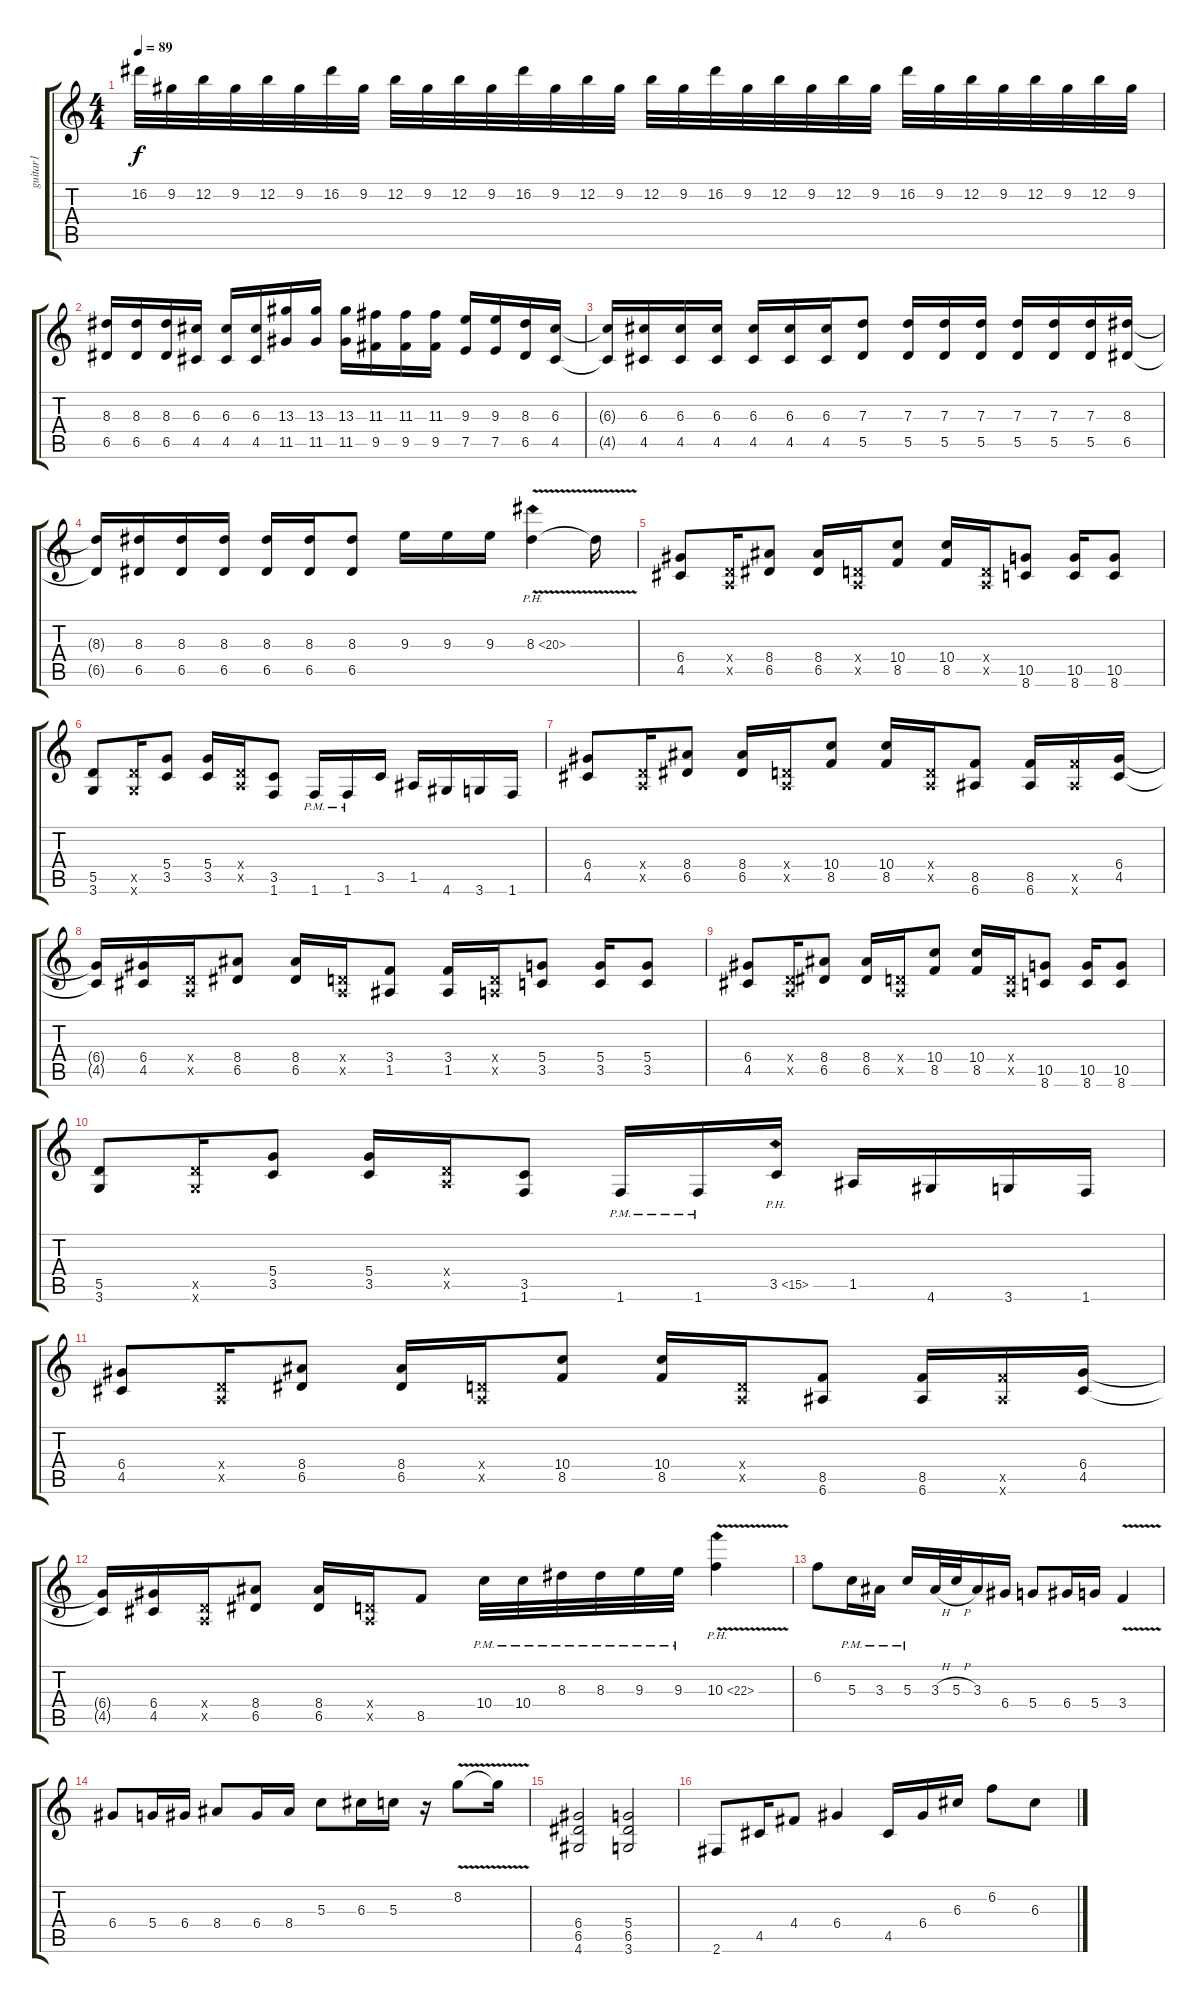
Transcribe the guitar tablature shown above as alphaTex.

\track ("guitar1" "guitar1") {instrument distortionguitar}
\staff {score tabs}
\tuning (E4 B3 G3 D3 A2 E2) {hide}
\ts (4 4)
\tempo 89
\clef g2
\ks c
16.2.32{dy f} 9.2.32 12.2.32 9.2.32 12.2.32 9.2.32 16.2.32 9.2.32 12.2.32 9.2.32 12.2.32 9.2.32 16.2.32 9.2.32 12.2.32 9.2.32 12.2.32 9.2.32 16.2.32 9.2.32 12.2.32 9.2.32 12.2.32 9.2.32 16.2.32 9.2.32 12.2.32 9.2.32 12.2.32 9.2.32 12.2.32 9.2.32 |
(8.3 6.5).16 (8.3 6.5).16 (8.3 6.5).16 (6.3 4.5).16 (6.3 4.5).16 (6.3 4.5).16 (13.3 11.5).16 (13.3 11.5).16 (13.3 11.5).16 (11.3 9.5).16 (11.3 9.5).16 (11.3 9.5).16 (9.3 7.5).16 (9.3 7.5).16 (8.3 6.5).16 (6.3 4.5).16 |
(6.3{t} 4.5{t}).16 (6.3 4.5).16 (6.3 4.5).16 (6.3 4.5).16 (6.3 4.5).16 (6.3 4.5).16 (6.3 4.5).16 (7.3 5.5).8 (7.3 5.5).16 (7.3 5.5).16 (7.3 5.5).16 (7.3 5.5).16 (7.3 5.5).16 (7.3 5.5).16 (8.3 6.5).16 |
(8.3{t} 6.5{t}).16 (8.3 6.5).16 (8.3 6.5).16 (8.3 6.5).16 (8.3 6.5).16 (8.3 6.5).16 (8.3 6.5).8 9.3.16 9.3.16 9.3.16 8.3{ph 12 v}.4 8.3{t}.16 |
(6.4 4.5).8 (0.4{x} 0.5{x}).16 (8.4 6.5).8 (8.4 6.5).16 (0.4{x} 0.5{x}).16 (10.4 8.5).8 (10.4 8.5).16 (0.4{x} 0.5{x}).16 (10.5 8.6).8 (10.5 8.6).16 (10.5 8.6).8 |
(5.5 3.6).8 (5.5{x} 3.6{x}).16 (5.4 3.5).8 (5.4 3.5).16 (0.4{x} 0.5{x}).16 (3.5 1.6).8 1.6{pm}.16 1.6{pm}.16 3.5.16 1.5.16 4.6.16 3.6.16 1.6.16 |
(6.4 4.5).8 (0.4{x} 0.5{x}).16 (8.4 6.5).8 (8.4 6.5).16 (0.4{x} 0.5{x}).16 (10.4 8.5).8 (10.4 8.5).16 (0.4{x} 0.5{x}).16 (8.5 6.6).8 (8.5 6.6).16 (8.5{x} 6.6{x}).16 (6.4 4.5).16 |
(6.4{t} 4.5{t}).16 (6.4 4.5).16 (0.4{x} 0.5{x}).16 (8.4 6.5).8 (8.4 6.5).16 (0.4{x} 0.5{x}).16 (3.4 1.5).8 (3.4 1.5).16 (0.4{x} 0.5{x}).16 (5.4 3.5).8 (5.4 3.5).16 (5.4 3.5).8 |
(6.4 4.5).8 (0.4{x} 0.5{x}).16 (8.4 6.5).8 (8.4 6.5).16 (0.4{x} 0.5{x}).16 (10.4 8.5).8 (10.4 8.5).16 (0.4{x} 0.5{x}).16 (10.5 8.6).8 (10.5 8.6).16 (10.5 8.6).8 |
(5.5 3.6).8 (5.5{x} 3.6{x}).16 (5.4 3.5).8 (5.4 3.5).16 (0.4{x} 0.5{x}).16 (3.5 1.6).8 1.6{pm}.16 1.6{pm}.16 3.5{ph 12}.16 1.5.16 4.6.16 3.6.16 1.6.16 |
(6.4 4.5).8 (0.4{x} 0.5{x}).16 (8.4 6.5).8 (8.4 6.5).16 (0.4{x} 0.5{x}).16 (10.4 8.5).8 (10.4 8.5).16 (0.4{x} 0.5{x}).16 (8.5 6.6).8 (8.5 6.6).16 (8.5{x} 6.6{x}).16 (6.4 4.5).16 |
(6.4{t} 4.5{t}).16 (6.4 4.5).16 (0.4{x} 0.5{x}).16 (8.4 6.5).8 (8.4 6.5).16 (0.4{x} 0.5{x}).16 8.5.8 10.4{pm}.32 10.4{pm}.32 8.3{pm}.32 8.3{pm}.32 9.3{pm}.32 9.3{pm}.32 10.3{ph 12 v}.4 |
6.2.8 5.3{pm}.16 3.3{pm}.16 5.3{pm}.16 3.3{h}.32 5.3{h}.32 3.3.16 6.4.16 5.4.8 6.4.16 5.4.16 3.4{v}.4 |
6.4.8 5.4.16 6.4.16 8.4.8 6.4.16 8.4.16 5.3.8 6.3.16 5.3.16 r.16 8.2{v}.8 8.2{t}.16 |
(6.4 6.5 4.6).2 (5.4 6.5 3.6).2 |
2.6.8 4.5.16 4.4.8 6.4.4 4.5.16 6.4.16 6.3.16 6.2.8 6.3.8
